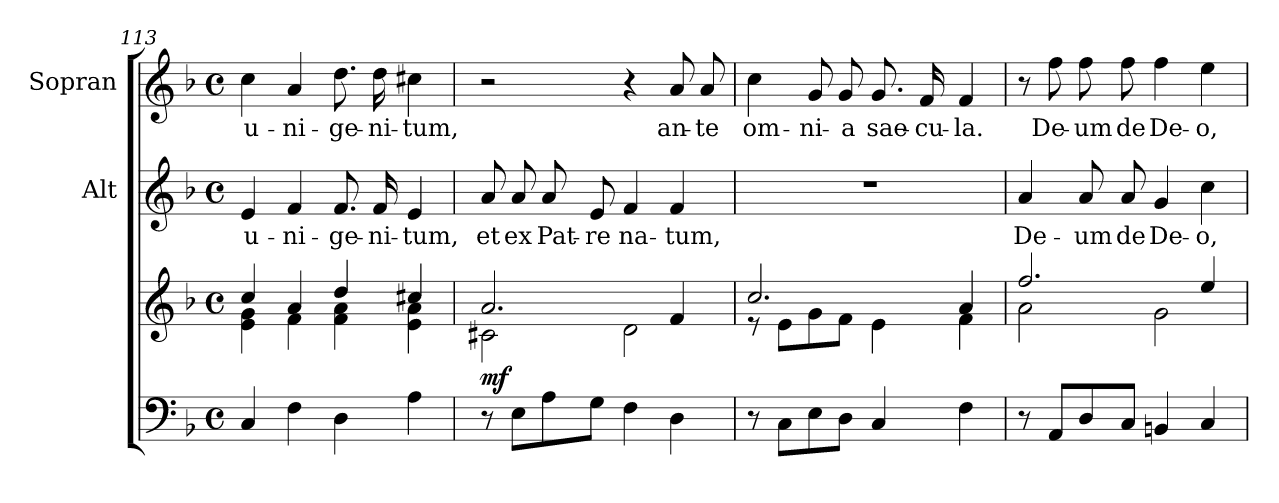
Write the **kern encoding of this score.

**kern	**kern	**dynam	**kern	**text	**kern	**text
*part3	*part3	*part3	*part2	*part2	*part1	*part1
*staff4	*staff3	*staff3/4	*staff2	*staff2	*staff1	*staff1
*	*	*	*I"Alt	*	*I"Sopran	*
*clefF4	*clefG2	*	*clefG2	*	*clefG2	*
*k[b-]	*k[b-]	*	*k[b-]	*	*k[b-]	*
*F:	*F:	*	*F:	*	*F:	*
*M4/4	*M4/4	*	*M4/4	*	*M4/4	*
*met(c)	*met(c)	*	*met(c)	*	*met(c)	*
=113	=113	=113	=113	=113	=113	=113
*	*^	*	*	*	*	*
!	!	!	!	!	!LO:LY:b	!	!LO:LY:b
4C/	4cc/	4e\ 4g\	.	4e/	u-	4cc\	u-
!	!	!	!	!	!LO:LY:b	!	!LO:LY:b
4F\	4a/	4f\	.	4f/	-ni-	4a/	-ni-
!	!	!	!	!	!LO:LY:b	!	!LO:LY:b
4D\	4dd/	4f\ 4a\	.	8.f/	-ge-	8.dd\	-ge-
!	!	!	!	!	!LO:LY:b	!	!LO:LY:b
.	.	.	.	16f/	-ni-	16dd\	-ni-
!	!	!	!	!	!LO:LY:b	!	!LO:LY:b
4A\	4cc#X/	4e\ 4a\	.	4e/	-tum,	4cc#X\	-tum,
=114	=114	=114	=114	=114	=114	=114	=114
!	!	!	!LO:DY:b	!	!LO:LY:b	!	!
8r	2.a/	2c#X\	mf	8a/	et	2r	.
!	!	!	!	!	!LO:LY:b	!	!
8E\L	.	.	.	8a/	ex	.	.
!	!	!	!	!	!LO:LY:b	!	!
8A\	.	.	.	8a/	Pat-	.	.
!	!	!	!	!	!LO:LY:b	!	!
8G\J	.	.	.	8e/	-re	.	.
!	!	!	!	!	!LO:LY:b	!	!
4F\	.	2d\	.	4f/	na-	4r	.
!	!	!	!	!	!LO:LY:b	!	!LO:LY:b
4D\	4f/	.	.	4f/	-tum,	8a/	an-
!	!	!	!	!	!	!	!LO:LY:b
.	.	.	.	.	.	8a/	-te
=115	=115	=115	=115	=115	=115	=115	=115
!	!	!	!	!	!	!	!LO:LY:b
8r	2.cc/	8re	.	1r	.	4cc\	om-
8C\L	.	8e\L	.	.	.	.	.
!	!	!	!	!	!	!	!LO:LY:b
8E\	.	8g\	.	.	.	8g/	-ni-
!	!	!	!	!	!	!	!LO:LY:b
8D\J	.	8f\J	.	.	.	8g/	-a
!	!	!	!	!	!	!	!LO:LY:b
4C/	.	4e\	.	.	.	8.g/	sae-
!	!	!	!	!	!	!	!LO:LY:b
.	.	.	.	.	.	16f/	-cu-
!	!	!	!	!	!	!	!LO:LY:b
4F\	4a/	4f\	.	.	.	4f/	-la.
=116	=116	=116	=116	=116	=116	=116	=116
!	!	!	!	!	!LO:LY:b	!	!
8r	2.ff/	2a\	.	4a/	De-	8r	.
!	!	!	!	!	!	!	!LO:LY:b
8AA/L	.	.	.	.	.	8ff\	De-
!	!	!	!	!	!LO:LY:b	!	!LO:LY:b
8D/	.	.	.	8a/	-um	8ff\	-um
!	!	!	!	!	!LO:LY:b	!	!LO:LY:b
8C/J	.	.	.	8a/	de	8ff\	de
!	!	!	!	!	!LO:LY:b	!	!LO:LY:b
4BBn/	.	2g\	.	4g/	De-	4ff\	De-
!	!	!	!	!	!LO:LY:b	!	!LO:LY:b
4C/	4ee/	.	.	4cc\	-o,	4ee\	-o,
*	*v	*v	*	*	*	*	*
=	=	=	=	=	=	=
*-	*-	*-	*-	*-	*-	*-
